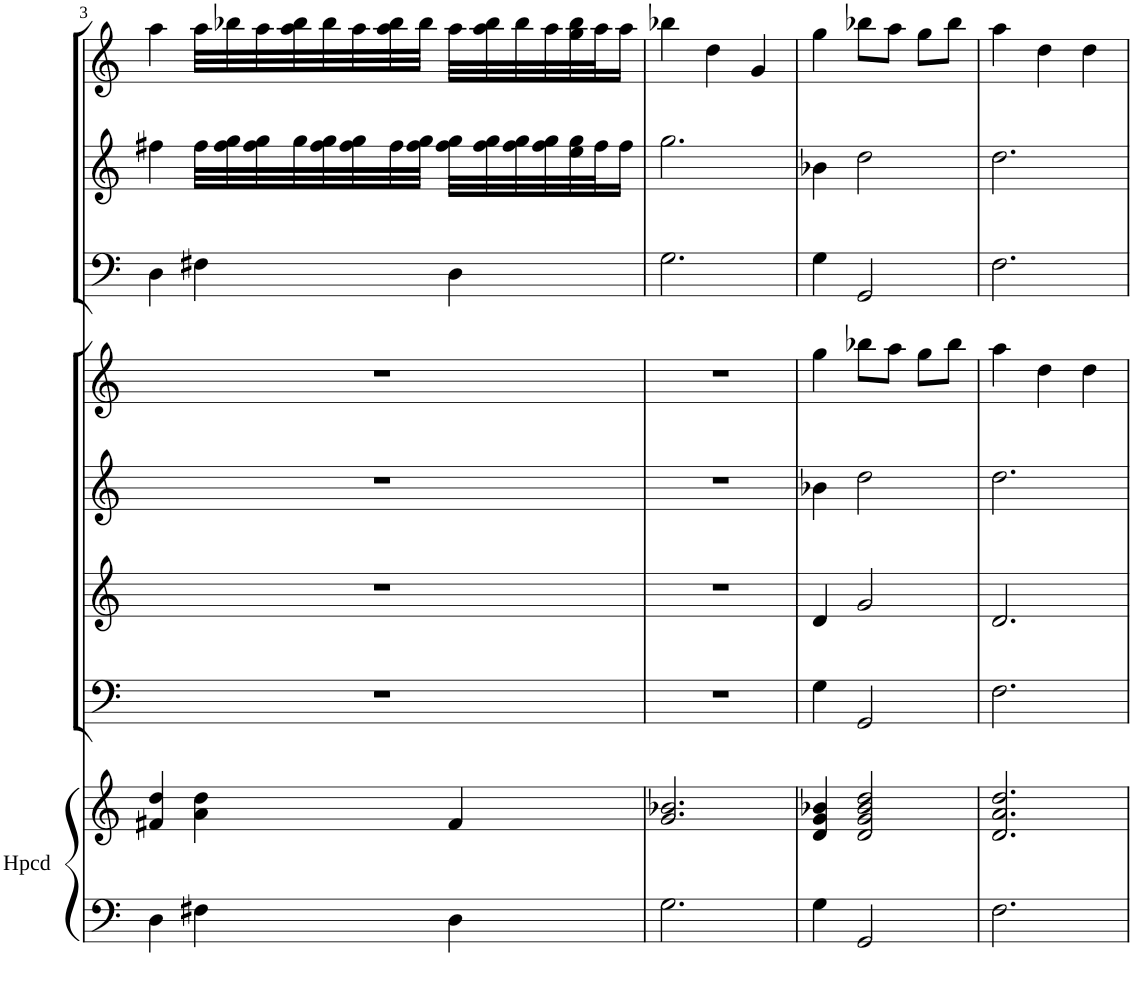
**kern	**kern	**kern	**kern	**kern	**kern	**kern	**kern	**kern
*part8	*part8	*part7	*part6	*part5	*part4	*part3	*part2	*part1
*staff9	*staff8	*staff7	*staff6	*staff5	*staff4	*staff3	*staff2	*staff1
*I"Harpsichord	*	*I"Double-bass	*I"Viola	*I"Violin II	*I"Violin I	*I"Cello solo	*I"Violin solo II	*I"Violin solo I
*I'Hpcd	*	*	*	*	*	*	*I'Vln	*I'Vln
!!LO:PB:g=z
*clefF4	*clefG2	*clefF4	*clefG2	*clefG2	*clefG2	*clefF4	*clefG2	*clefG2
*k[]	*k[]	*k[]	*k[]	*k[]	*k[]	*k[]	*k[]	*k[]
*M3/4	*M3/4	*M3/4	*M3/4	*M3/4	*M3/4	*M3/4	*M3/4	*M3/4
=3	=3	=3	=3	=3	=3	=3	=3	=3
4D\	4f#X/ 4dd/	2.r	2.r	2.r	2.r	4D\	4ff#X\	4aa\
4F#X\	4a\ 4dd\	.	.	.	.	4F#X\	32ff#\LLL	32aa\LLL
.	.	.	.	.	.	.	32ff#\ 32gg\	32bb-X\
.	.	.	.	.	.	.	32ff#\ 32gg\	32aa\
.	.	.	.	.	.	.	32gg\	32aa\ 32bb-\
.	.	.	.	.	.	.	32ff#\ 32gg\	32bb-\
.	.	.	.	.	.	.	32ff#\ 32gg\	32aa\
.	.	.	.	.	.	.	32ff#\	32aa\ 32bb-\
.	.	.	.	.	.	.	32ff#\ 32gg\JJJ	32bb-\JJJ
4D\	4f#/	.	.	.	.	4D\	32ff#\ 32gg\LLL	32aa\LLL
.	.	.	.	.	.	.	32ff#\ 32gg\	32aa\ 32bb-\
.	.	.	.	.	.	.	32ff#\ 32gg\	32bb-\
.	.	.	.	.	.	.	32ff#\ 32gg\	32aa\
.	.	.	.	.	.	.	32ee\ 32gg\	32gg\ 32bb-\
.	.	.	.	.	.	.	32ff#\J	32aa\J
.	.	.	.	.	.	.	16ff#\JJ	16aa\JJ
=4	=4	=4	=4	=4	=4	=4	=4	=4
2.G\	2.g/ 2.b-X/	2.r	2.r	2.r	2.r	2.G\	2.gg\	4bb-X\
.	.	.	.	.	.	.	.	4dd\
.	.	.	.	.	.	.	.	4g/
=5	=5	=5	=5	=5	=5	=5	=5	=5
4G\	4d/ 4g/ 4b-X/	4G\	4d/	4b-X\	4gg\	4G\	4b-X\	4gg\
2GG/	2d/ 2g/ 2b-/ 2dd/	2GG/	2g/	2dd\	8bb-X\L	2GG/	2dd\	8bb-X\L
.	.	.	.	.	8aa\J	.	.	8aa\J
.	.	.	.	.	8gg\L	.	.	8gg\L
.	.	.	.	.	8bb-\J	.	.	8bb-\J
=6	=6	=6	=6	=6	=6	=6	=6	=6
2.F\	2.d/ 2.a/ 2.dd/	2.F\	2.d/	2.dd\	4aa\	2.F\	2.dd\	4aa\
.	.	.	.	.	4dd\	.	.	4dd\
.	.	.	.	.	4dd\	.	.	4dd\
=	=	=	=	=	=	=	=	=
*-	*-	*-	*-	*-	*-	*-	*-	*-
